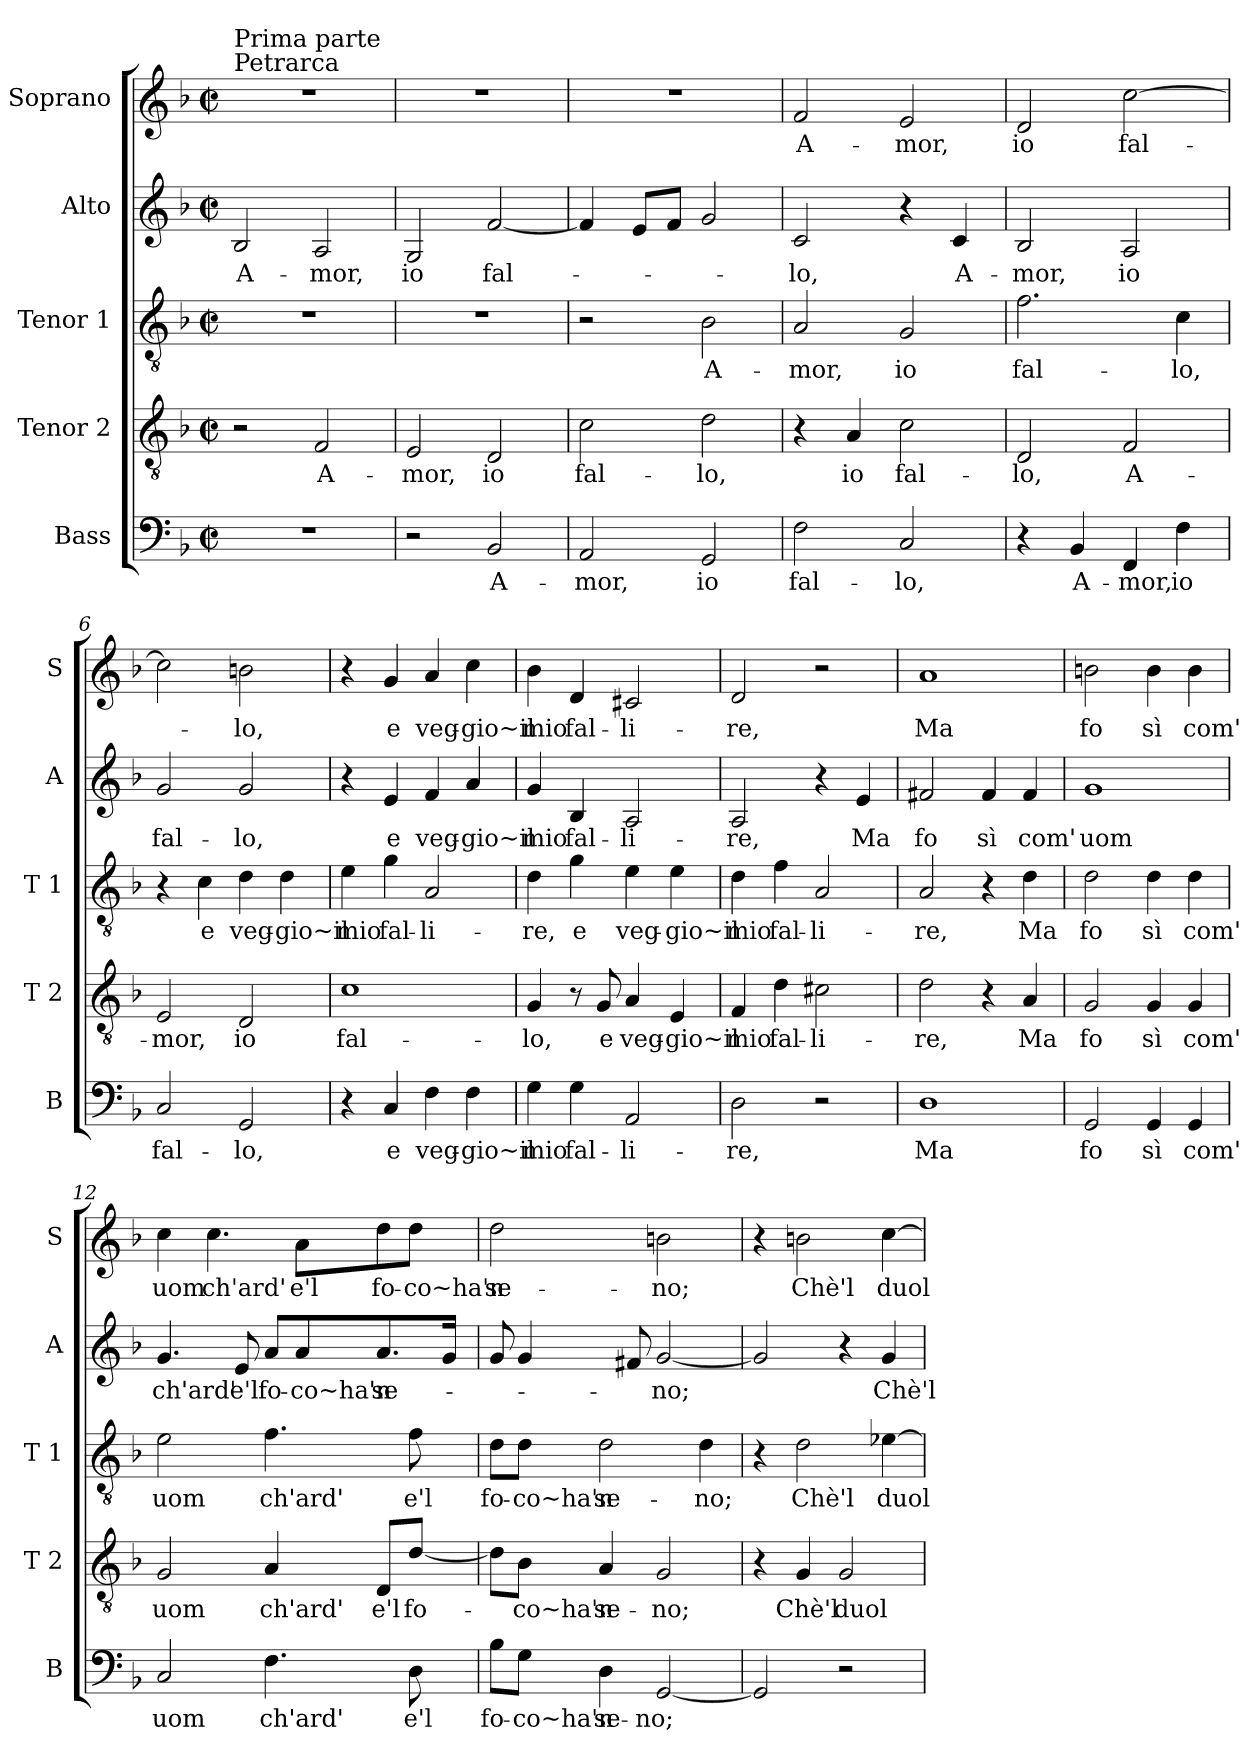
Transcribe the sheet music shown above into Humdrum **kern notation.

**kern	**text	**kern	**text	**kern	**text	**kern	**text	**kern	**text
*part5	*part5	*part4	*part4	*part3	*part3	*part2	*part2	*part1	*part1
*staff5	*staff5	*staff4	*staff4	*staff3	*staff3	*staff2	*staff2	*staff1	*staff1
*I"Bass	*	*I"Tenor 2	*	*I"Tenor 1	*	*I"Alto	*	*I"Soprano	*
*I'B	*	*I'T 2	*	*I'T 1	*	*I'A	*	*I'S	*
*clefF4	*	*clefGv2	*	*clefGv2	*	*clefG2	*	*clefG2	*
*k[b-]	*	*k[b-]	*	*k[b-]	*	*k[b-]	*	*k[b-]	*
*F:	*	*F:	*	*F:	*	*F:	*	*F:	*
*M2/2	*	*M2/2	*	*M2/2	*	*M2/2	*	*M2/2	*
*met(c|)	*	*met(c|)	*	*met(c|)	*	*met(c|)	*	*met(c|)	*
=1	=1	=1	=1	=1	=1	=1	=1	=1	=1
!	!	!	!	!	!	!	!	!LO:TX:a:t=Petrarca	!
!	!	!	!	!	!	!	!	!LO:TX:a:t=Prima parte	!
1r	.	2r	.	1r	.	2B-/	A-	1r	.
.	.	2F/	A-	.	.	2A/	-mor,	.	.
=2	=2	=2	=2	=2	=2	=2	=2	=2	=2
2r	.	2E/	-mor,	1r	.	2G/	io	1r	.
2BB-/	A-	2D/	io	.	.	[2f/	fal-	.	.
=3	=3	=3	=3	=3	=3	=3	=3	=3	=3
2AA/	-mor,	2c\	fal-	2r	.	4f/]	.	1r	.
.	.	.	.	.	.	8e/L	.	.	.
.	.	.	.	.	.	8f/J	.	.	.
2GG/	io	2d\	-lo,	2B-\	A-	2g/	.	.	.
=4	=4	=4	=4	=4	=4	=4	=4	=4	=4
2F\	fal-	4r	.	2A/	-mor,	2c/	-lo,	2f/	A-
.	.	4A/	io	.	.	.	.	.	.
2C/	-lo,	2c\	fal-	2G/	io	4r	.	2e/	-mor,
.	.	.	.	.	.	4c/	A-	.	.
=5	=5	=5	=5	=5	=5	=5	=5	=5	=5
4r	.	2D/	-lo,	2.f\	fal-	2B-/	-mor,	2d/	io
4BB-/	A-	.	.	.	.	.	.	.	.
4FF/	-mor,	2F/	A-	.	.	2A/	io	[2cc\	fal-
4F\	io	.	.	4c\	-lo,	.	.	.	.
!!LO:LB:g=z
=6	=6	=6	=6	=6	=6	=6	=6	=6	=6
2C/	fal-	2E/	-mor,	4r	.	2g/	fal-	2cc\]	.
.	.	.	.	4c\	e	.	.	.	.
2GG/	-lo,	2D/	io	4d\	veg-	2g/	-lo,	2bn\	-lo,
.	.	.	.	4d\	-gio~il	.	.	.	.
=7	=7	=7	=7	=7	=7	=7	=7	=7	=7
4r	.	1c	fal-	4e\	mio	4r	.	4r	.
4C/	e	.	.	4g\	fal-	4e/	e	4g/	e
4F\	veg-	.	.	2A/	-li-	4f/	veg-	4a/	veg-
4F\	-gio~il	.	.	.	.	4a/	-gio~il	4cc\	-gio~il
=8	=8	=8	=8	=8	=8	=8	=8	=8	=8
4G\	mio	4G/	-lo,	4d\	-re,	4g/	mio	4b-\	mio
4G\	fal-	8r	.	4g\	e	4B-/	fal-	4d/	fal-
.	.	8G/	e	.	.	.	.	.	.
2AA/	-li-	4A/	veg-	4e\	veg-	2A/	-li-	2c#X/	-li-
.	.	4E/	-gio~il	4e\	-gio~il	.	.	.	.
=9	=9	=9	=9	=9	=9	=9	=9	=9	=9
2D\	-re,	4F/	mio	4d\	mio	2A/	-re,	2d/	-re,
.	.	4d\	fal-	4f\	fal-	.	.	.	.
2r	.	2c#X\	-li-	2A/	-li-	4r	.	2r	.
.	.	.	.	.	.	4e/	Ma	.	.
=10	=10	=10	=10	=10	=10	=10	=10	=10	=10
1D	Ma	2d\	-re,	2A/	-re,	2f#X/	fo	1a	Ma
.	.	4r	.	4r	.	4f#/	sì	.	.
.	.	4A/	Ma	4d\	Ma	4f#/	com'	.	.
!!LO:PB:g=z
=11	=11	=11	=11	=11	=11	=11	=11	=11	=11
2GG/	fo	2G/	fo	2d\	fo	1g	uom	2bn\	fo
4GG/	sì	4G/	sì	4d\	sì	.	.	4b\	sì
4GG/	com'	4G/	com'	4d\	com'	.	.	4b\	com'
=12	=12	=12	=12	=12	=12	=12	=12	=12	=12
2C/	uom	2G/	uom	2e\	uom	4.g/	ch'ard'	4cc\	uom
.	.	.	.	.	.	.	.	4.cc\	ch'ard'
.	.	.	.	.	.	8e/	e'l	.	.
4.F\	ch'ard'	4A/	ch'ard'	4.f\	ch'ard'	8a/L	fo-	.	.
.	.	.	.	.	.	8a/	-co~ha'n	8a\L	e'l
.	.	8D/L	e'l	.	.	8.a/	se-	8dd\	fo-
8D\	e'l	[8d/J	fo-	8f\	e'l	.	.	8dd\J	-co~ha'n
.	.	.	.	.	.	16g/Jk	.	.	.
=13	=13	=13	=13	=13	=13	=13	=13	=13	=13
8B-\L	fo-	8d\L]	.	8d\L	fo-	8g/	.	2dd\	se-
8G\J	-co~ha'n	8B-\J	-co~ha'n	8d\J	-co~ha'n	4g/	.	.	.
4D\	se-	4A/	se-	2d\	se-	.	.	.	.
.	.	.	.	.	.	8f#X/	.	.	.
[2GG/	-no;	2G/	-no;	.	.	[2g/	-no;	2bn\	-no;
.	.	.	.	4d\	-no;	.	.	.	.
=14	=14	=14	=14	=14	=14	=14	=14	=14	=14
2GG/]	.	4r	.	4r	.	2g/]	.	4r	.
.	.	4G/	Chè'l	2d\	Chè'l	.	.	2bn\	Chè'l
2r	.	2G/	duol	.	.	4r	.	.	.
.	.	.	.	[4e-X\	duol	4g/	Chè'l	[4cc\	duol
=	=	=	=	=	=	=	=	=	=
*-	*-	*-	*-	*-	*-	*-	*-	*-	*-
